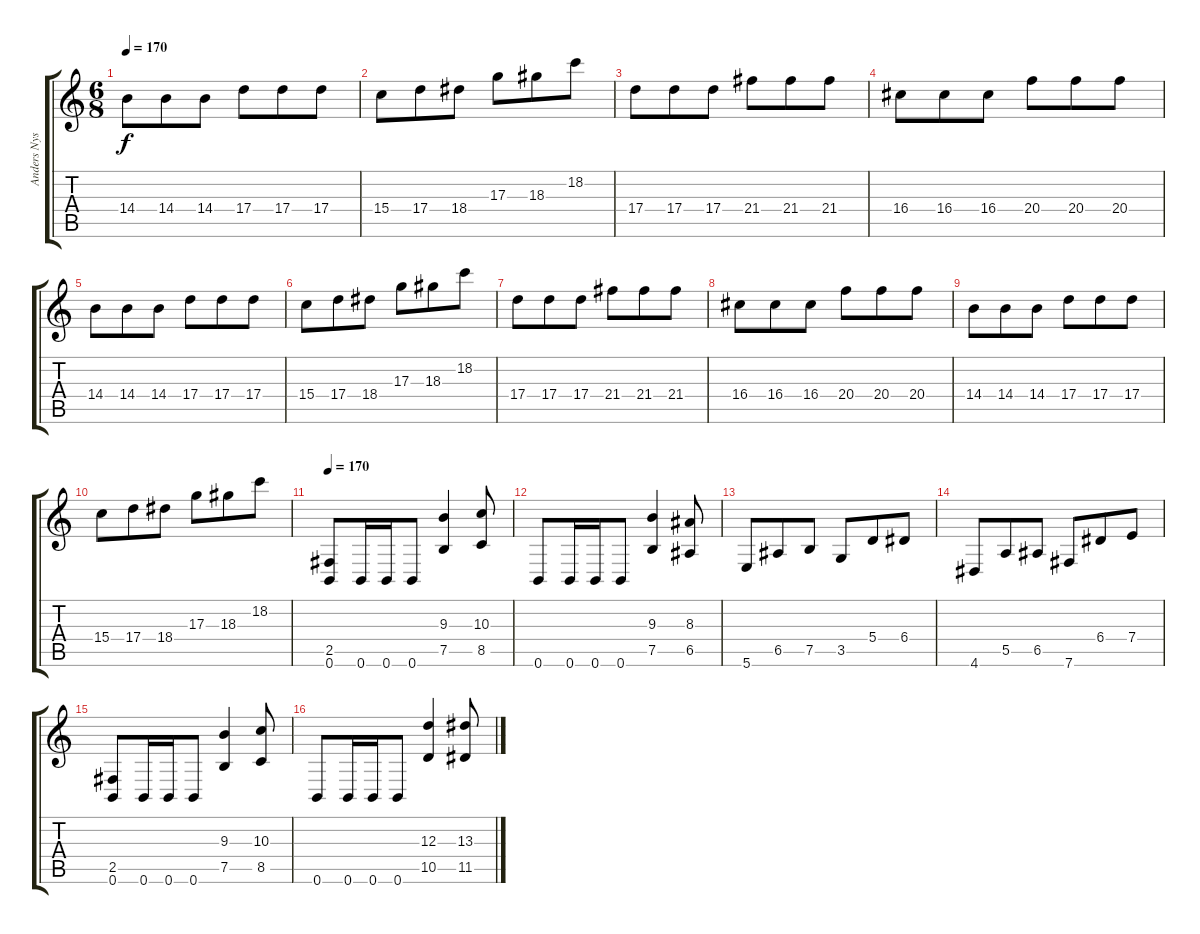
\track ("Anders Nystrom" "Anders Nys") {instrument distortionguitar}
\staff {score tabs}
\tuning (B3 Gb3 D3 A2 E2 B1) {hide}
\ts (6 8)
\tempo 170
\clef g2
\ks c
14.4.8{dy f} 14.4.8 14.4.8 17.4.8 17.4.8 17.4.8 |
15.4.8 17.4.8 18.4.8 17.3.8 18.3.8 18.2.8 |
17.4.8 17.4.8 17.4.8 21.4.8 21.4.8 21.4.8 |
16.4.8 16.4.8 16.4.8 20.4.8 20.4.8 20.4.8 |
14.4.8 14.4.8 14.4.8 17.4.8 17.4.8 17.4.8 |
15.4.8 17.4.8 18.4.8 17.3.8 18.3.8 18.2.8 |
17.4.8 17.4.8 17.4.8 21.4.8 21.4.8 21.4.8 |
16.4.8 16.4.8 16.4.8 20.4.8 20.4.8 20.4.8 |
14.4.8 14.4.8 14.4.8 17.4.8 17.4.8 17.4.8 |
15.4.8 17.4.8 18.4.8 17.3.8 18.3.8 18.2.8 |
\tempo 170
(2.5 0.6).8 0.6.16 0.6.16 0.6.8 (9.3 7.5).4 (10.3 8.5).8 |
0.6.8 0.6.16 0.6.16 0.6.8 (9.3 7.5).4 (8.3 6.5).8 |
5.6.8 6.5.8 7.5.8 3.5.8 5.4.8 6.4.8 |
4.6.8 5.5.8 6.5.8 7.6.8 6.4.8 7.4.8 |
(2.5 0.6).8 0.6.16 0.6.16 0.6.8 (9.3 7.5).4 (10.3 8.5).8 |
0.6.8 0.6.16 0.6.16 0.6.8 (12.3 10.5).4 (13.3 11.5).8
